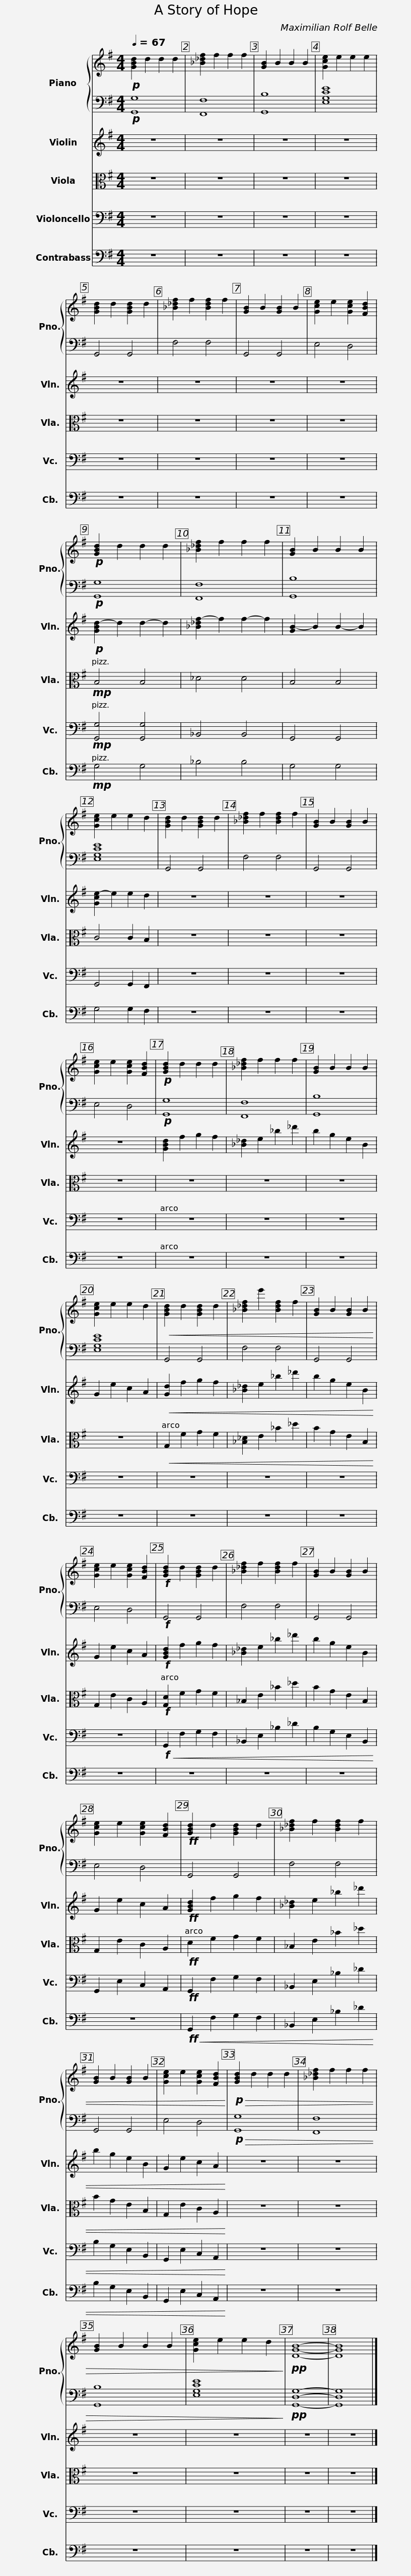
X:1
%%score { 1 | 2 } 3 4 5 6
L:1/8
Q:1/4=67
M:4/4
I:linebreak $
K:G
V:1 treble
V:2 bass
V:3 treble
V:4 alto
V:5 bass
V:6 bass transpose=-12
V:1
!p! [GBd]2 d2 d2 d2 | [_B_df]2 f2 f2 f2 | [GB]2 B2 B2 B2 | [Gce]2 e2 e2 e2 | [GBd]2 d2 [GBd]2 d2 | %5
 [_B_df]2 f2 [Bdf]2 f2 | [GB]2 B2 [GB]2 B2 | [Gce]2 e2 [Gce]2 [FBd]2 |$!p! [GBd]2 d2 d2 d2 | [_B_df]2 f2 f2 f2 | %10
 [GB]2 B2 B2 B2 | [Gce]2 e2 e2 d2 | [GBd]2 d2 [GBd]2 d2 | [_B_df]2 f2 [Bdf]2 f2 | [GB]2 B2 [GB]2 B2 | %15
 [Gce]2 e2 [Gce]2 [FBd]2 |$!p! [GBd]2 d2 d2 d2 | [_B_df]2 f2 f2 f2 | [GB]2 B2 B2 B2 | [Gce]2 e2 e2 d2 | %20
!<(! [GBd]2 d2 [GBd]2 d2 | [_B_df]2 e'2 [Bdf]2 f2 | [GB]2 B2 [GB]2 B2 | [Gce]2 e2 [Gce]2 [FBd]2 |$!f! [GBd]2 d2 [GBd]2 d2 | %25
 [_B_df]2 f2 [Bdf]2 f2 | [GB]2 B2 [GB]2 B2 | [Gce]2 e2 [Gce]2 [FBd]2 |!ff! [GBd]2 d2 [GBd]2 d2 | [_B_df]2 f2 [Bdf]2 f2 | %30
 [GB]2 B2 [GB]2 B2 | [Gce]2 e2 [Gce]2 [FBd]2!<)! |$!p!!>(! [GBd]2 d2 d2 d2 | [_B_df]2 f2 f2 f2 | [GB]2 B2 B2 B2 | %35
 [Gce]2 e2 e2 d2!>)! |!pp! [DGB]8- | [DGB]8 |] %38
V:2
!p! [G,,G,]8 | [F,,F,]8 | [G,,B,]8 | [E,G,CE]8 | G,,4 G,,4 | %5
 F,4 F,4 | G,,4 G,,4 | E,4 D,4 |$!p! [G,,G,]8 | [F,,F,]8 | %10
 [G,,B,]8 | [E,G,CE]8 | G,,4 G,,4 | F,4 F,4 | G,,4 G,,4 | %15
 E,4 D,4 |$!p! [G,,G,]8 | [F,,F,]8 | [G,,B,]8 | [E,G,CE]8 | %20
 G,,4 G,,4 | F,4 F,4 | G,,4 G,,4 | E,4 D,4 |$!f! G,,4 G,,4 | %25
 F,4 F,4 | G,,4 G,,4 | E,4 D,4 | G,,4 G,,4 | F,4 F,4 | %30
 G,,4 G,,4 | E,4 D,4 |$!p!!>(! [G,,G,]8 | [F,,F,]8 | [G,,B,]8 | %35
 [E,G,CE]8!>)! |!pp! [G,,D,G,]8- | [G,,D,G,]8 |] %38
V:3
 z8 | z8 | z8 | z8 | z8 | %5
 z8 | z8 | z8 |$!p! [GBd-]2 d2 d2- d2 | [_B_df-]2 f2 f2- f2 | %10
 [GB-]2 B2 B2- B2 | [Gce-]2 e2 e2 d2 | z8 | z8 | z8 | %15
 z8 |$ [GBd]2 f2 g2 f2 | [_B_d]2 e2 _b2 _d'2 | b2 g2 e2 B2 | G2 e2 c2 A2 | %20
!<(! [Gd]2 f2 g2 f2 | [_B_d]2 e2 _b2 _d'2 | b2 g2 e2 B2 | G2 e2 c2 A2 |$!f! [GBd]2 f2 g2 f2 | %25
 [_B_d]2 e2 _b2 _d'2 | b2 g2 e2 B2 | G2 e2 c2 A2 |!ff! [GBd]2 f2 g2 f2 | [_B_d]2 e2 _b2 _d'2 | %30
 b2 g2 e2 B2 | G2 e2 c2 A2!<)! |$ z8 | z8 | z8 | %35
 z8 | z8 | z8 |] %38
V:4
 z8 | z8 | z8 | z8 | z8 | %5
 z8 | z8 | z8 |$!mp! B,4 B,4 | _D4 D4 | %10
 B,4 B,4 | C4 C2 B,2 | z8 | z8 | z8 | %15
 z8 |$ z8 | z8 | z8 | z8 | %20
!<(! G,2 F2 G2 F2 | [_B,_D]2 E2 _B2 _d2 | B2 G2 E2 B,2 | G,2 E2 C2 A,2 |$!f! [G,D]2 F2 G2 F2 | %25
 _B,2 E2 _B2 _d2 | B2 G2 E2 B,2 | G,2 E2 C2 A,2 |!ff! D2 F2 G2 F2 | _B,2 E2 _B2 _d2 | %30
 B2 G2 E2 B,2 | G,2 E2 C2 A,2!<)! |$ z8 | z8 | z8 | %35
 z8 | z8 | z8 |] %38
V:5
 z8 | z8 | z8 | z8 | z8 | %5
 z8 | z8 | z8 |$!mp! [G,,G,]4 [G,,G,]4 | _B,,4 B,,4 | %10
 G,,4 G,,4 | G,,4 G,,2 F,,2 | z8 | z8 | z8 | %15
 z8 |$ z8 | z8 | z8 | z8 | %20
 z8 | z8 | z8 | z8 |$!f!!<(! G,,2 F,2 G,2 F,2 | %25
 _B,,2 E,2 _B,2 _D2 | B,2 G,2 E,2 B,,2 | G,,2 E,2 C,2 A,,2 |!ff! G,,2 F,2 G,2 F,2 | _B,,2 E,2 _B,2 _D2 | %30
 B,2 G,2 E,2 B,,2 | G,,2 E,2 C,2 A,,2!<)! |$ z8 | z8 | z8 | %35
 z8 | z8 | z8 |] %38
V:6
 z8 | z8 | z8 | z8 | z8 | %5
 z8 | z8 | z8 |$!mp! G,4 G,4 | _B,4 B,4 | %10
 G,4 G,4 | G,4 G,2 F,2 | z8 | z8 | z8 | %15
 z8 |$ z8 | z8 | z8 | z8 | %20
 z8 | z8 | z8 | z8 |$ z8 | %25
 z8 | z8 | z8 |!ff!!<(! G,,2 F,2 G,2 F,2 | _B,,2 E,2 _B,2 _D2 | %30
 B,2 G,2 E,2 B,,2 | G,,2 E,2 C,2 A,,2!<)! |$ z8 | z8 | z8 | %35
 z8 | z8 | z8 |] %38
